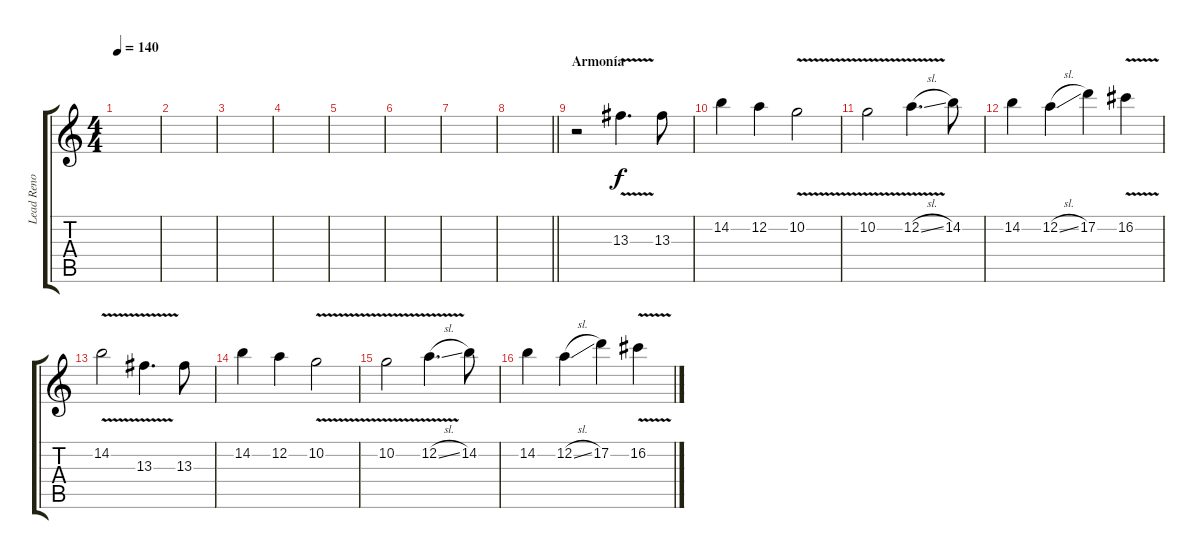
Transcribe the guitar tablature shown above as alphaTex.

\track ("Lead Reno" "Lead Reno") {instrument distortionguitar}
\staff {score tabs}
\tuning (D4 A3 F3 C3 G2 D2) {hide}
\ts (4 4)
\tempo 140
\clef g2
\ks c
|
|
|
|
|
|
|
\barLineRight lightlight
|
\section ("" "Armonía")
r.2 13.3{v}.4{d} 13.3.8 |
14.2.4 12.2.4 10.2{v}.2 |
10.2{v}.2 12.2{v sl}.4{d} 14.2.8 |
14.2.4 12.2{sl}.4 17.2.4 16.2{v}.4 |
14.2{v}.2 13.3{v}.4{d} 13.3.8 |
14.2.4 12.2.4 10.2{v}.2 |
10.2{v}.2 12.2{v sl}.4{d} 14.2.8 |
14.2.4 12.2{sl}.4 17.2.4 16.2{v}.4
